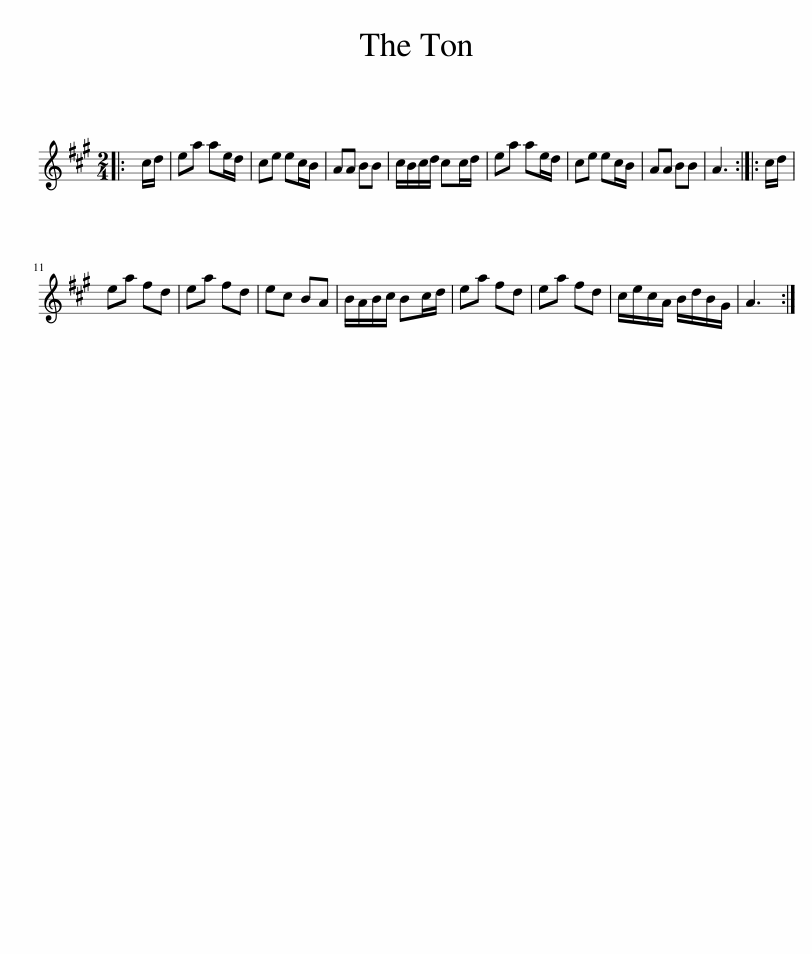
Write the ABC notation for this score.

X:1
L:1/8
M:2/4
I:linebreak $
K:A
V:1 treble
V:1
|: c/d/ | ea ae/d/ | ce ec/B/ | AA BB | c/B/c/d/ cc/d/ | %5
 ea ae/d/ | ce ec/B/ | AA BB | A3 :: c/d/ |$ %10
 ea fd | ea fd | ec BA | B/A/B/c/ Bc/d/ | ea fd | %15
 ea fd | c/e/c/A/ B/d/B/G/ | A3 :| %18
